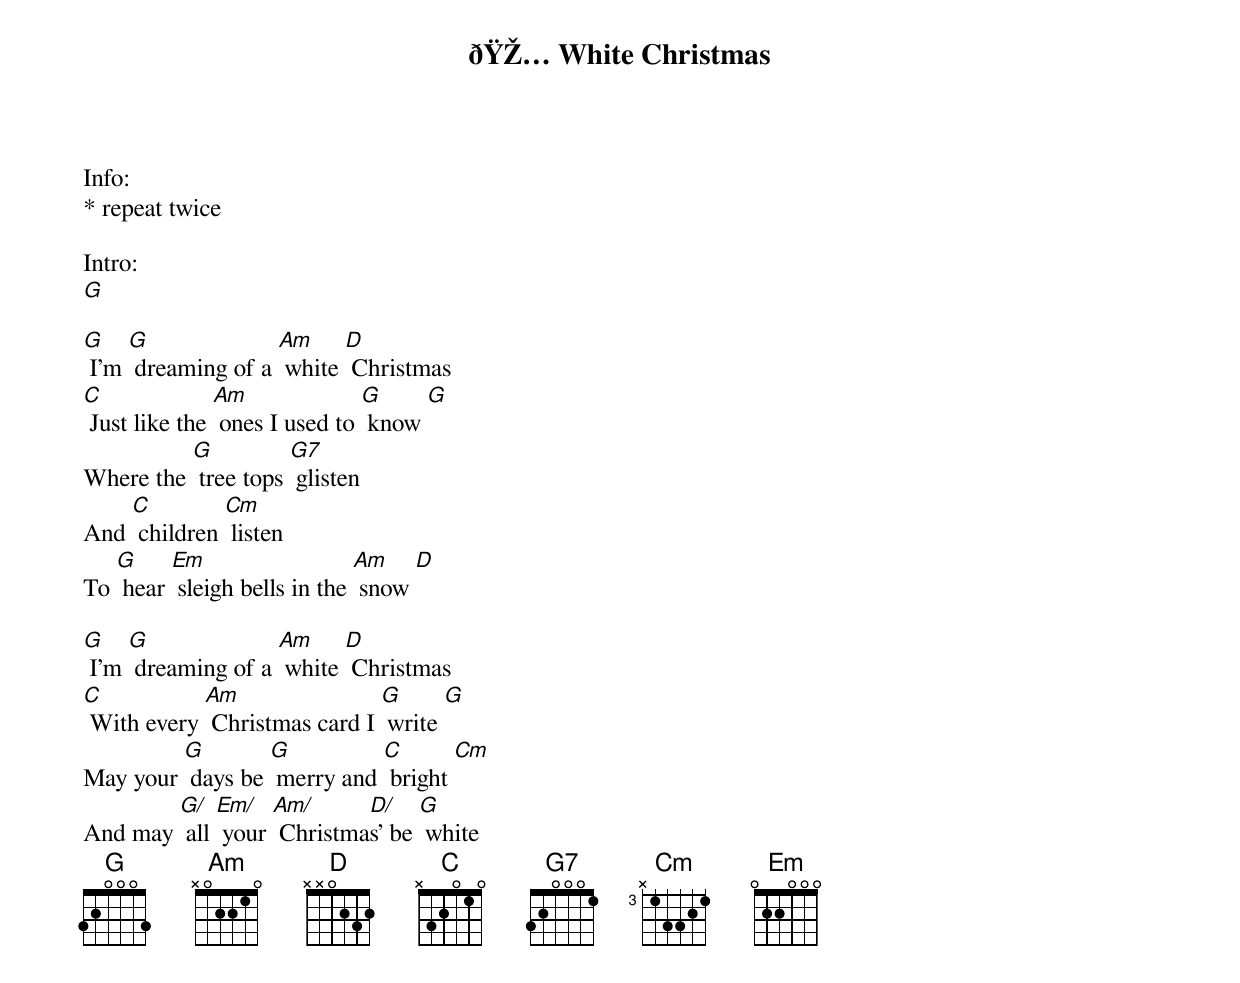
{t:ðŸŽ… White Christmas}
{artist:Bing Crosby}
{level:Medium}
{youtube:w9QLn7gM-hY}
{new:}

Info:
* repeat twice

Intro:
[G]

[G] I'm [G] dreaming of a [Am] white [D] Christmas
[C] Just like the [Am] ones I used to [G] know [G]
Where the [G] tree tops [G7] glisten
And [C] children [Cm] listen
To [G] hear [Em] sleigh bells in the [Am] snow [D]

[G] I'm [G] dreaming of a [Am] white [D] Christmas
[C] With every [Am] Christmas card I [G] write [G]
May your [G] days be [G] merry and [C] bright [Cm]
And may [G/] all [Em/] your [Am/] Christma[D/]s' be [G] white
